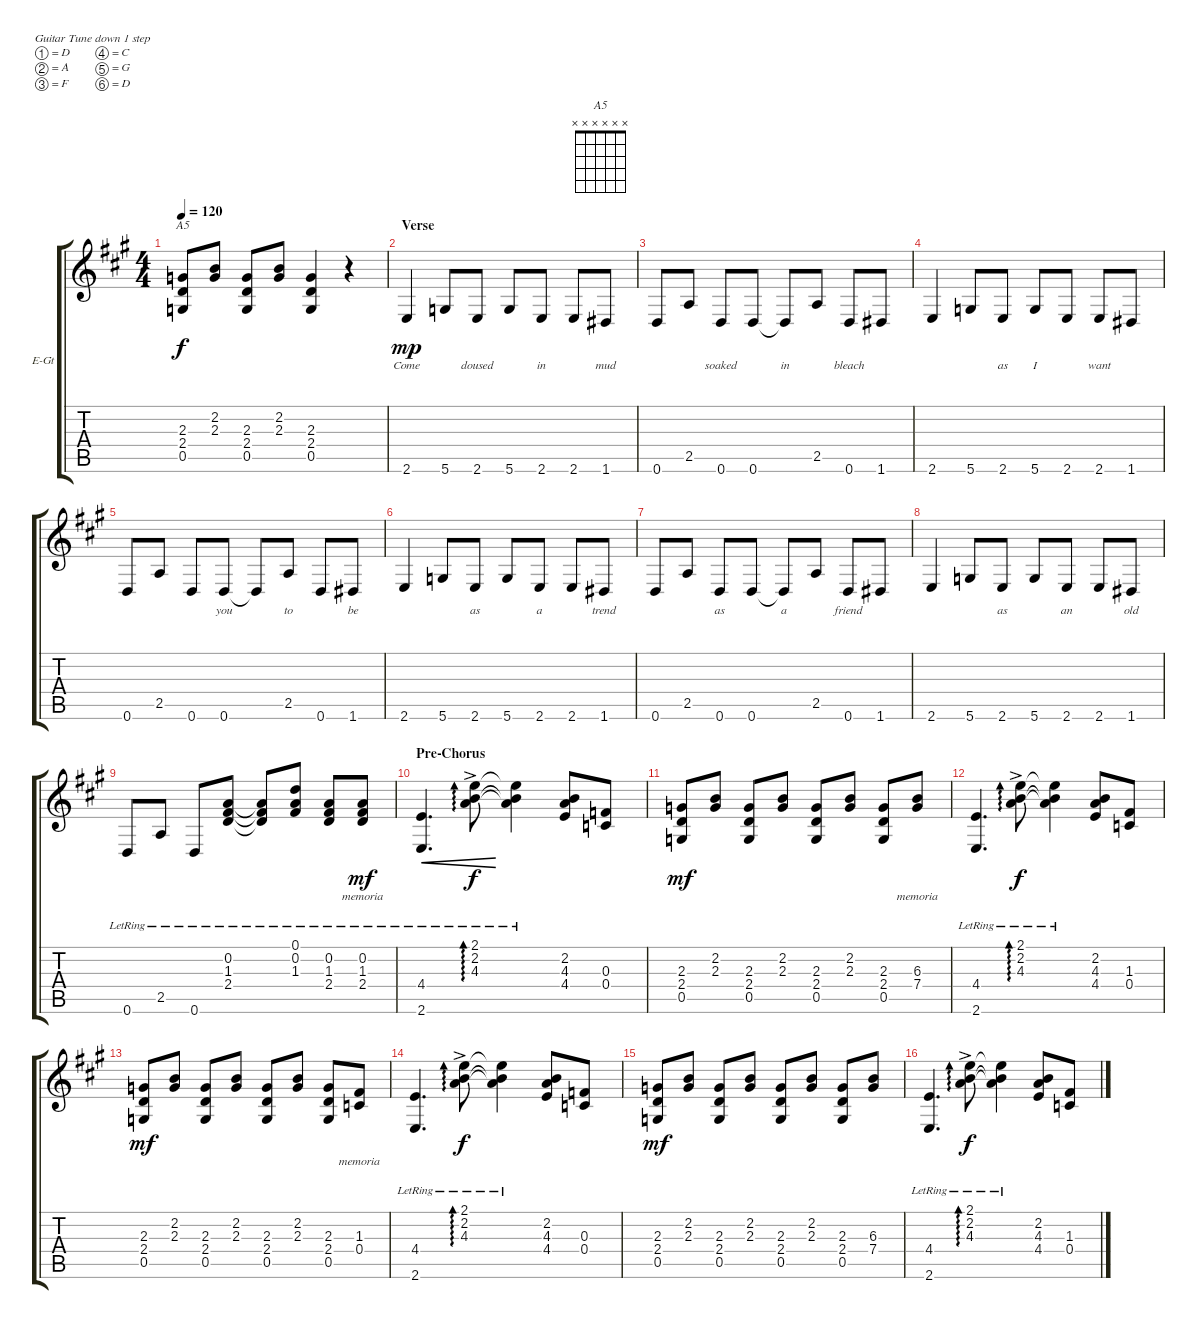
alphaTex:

\defaultSystemsLayout 4
\bracketExtendMode groupsimilarinstruments
\firstSystemTrackNameOrientation horizontal
\otherSystemsTrackNameOrientation horizontal
\track ("Guitar" "E-Gt") {instrument electricguitarclean}
\staff {score tabs}
\tuning (D4 A3 F3 C3 G2 D2)
\chord ("A5" x x x x x x)
\ts (4 4)
\tempo 120
\clef g2
\scale
1.07062
\ks a
(0.5 2.4 2.3).8{ch "A5" lyrics (0 "") lyrics (1 "") lyrics (2 "") lyrics (3 "") lyrics (4 "") dy f} (2.3 2.2).8{lyrics (0 "") lyrics (1 "") lyrics (2 "") lyrics (3 "") lyrics (4 "")} (2.3 2.4 0.5).8{lyrics (0 "") lyrics (1 "") lyrics (2 "") lyrics (3 "") lyrics (4 "")} (2.3 2.2).8{lyrics (0 "") lyrics (1 "") lyrics (2 "") lyrics (3 "") lyrics (4 "")} (0.5 2.4 2.3).4{lyrics (0 "") lyrics (1 "") lyrics (2 "") lyrics (3 "") lyrics (4 "")} r.4 |
\section ("" "Verse")
\scale
0.929382 2.6.4{lyrics (0 "Come") lyrics (1 "") lyrics (2 "") lyrics (3 "") lyrics (4 "") dy mp} 5.6.8{lyrics (0 "") lyrics (1 "") lyrics (2 "") lyrics (3 "") lyrics (4 "")} 2.6.8{lyrics (0 "doused") lyrics (1 "") lyrics (2 "") lyrics (3 "") lyrics (4 "")} 5.6.8{lyrics (0 "") lyrics (1 "") lyrics (2 "") lyrics (3 "") lyrics (4 "")} 2.6.8{lyrics (0 "in") lyrics (1 "") lyrics (2 "") lyrics (3 "") lyrics (4 "")} 2.6.8{lyrics (0 "") lyrics (1 "") lyrics (2 "") lyrics (3 "") lyrics (4 "")} 1.6.8{lyrics (0 "mud") lyrics (1 "") lyrics (2 "") lyrics (3 "") lyrics (4 "")} |
\scale
1.07062 0.6.8{lyrics (0 "") lyrics (1 "") lyrics (2 "") lyrics (3 "") lyrics (4 "")} 2.5.8{lyrics (0 "") lyrics (1 "") lyrics (2 "") lyrics (3 "") lyrics (4 "")} 0.6.8{lyrics (0 "soaked") lyrics (1 "") lyrics (2 "") lyrics (3 "") lyrics (4 "")} 0.6.8{lyrics (0 "") lyrics (1 "") lyrics (2 "") lyrics (3 "") lyrics (4 "")} 0.6{t}.8{lyrics (0 "in") lyrics (1 "") lyrics (2 "") lyrics (3 "") lyrics (4 "")} 2.5.8{lyrics (0 "") lyrics (1 "") lyrics (2 "") lyrics (3 "") lyrics (4 "")} 0.6.8{lyrics (0 "bleach") lyrics (1 "") lyrics (2 "") lyrics (3 "") lyrics (4 "")} 1.6.8{lyrics (0 "") lyrics (1 "") lyrics (2 "") lyrics (3 "") lyrics (4 "")} |
\scale
0.929382 2.6.4{lyrics (0 "") lyrics (1 "") lyrics (2 "") lyrics (3 "") lyrics (4 "")} 5.6.8{lyrics (0 "") lyrics (1 "") lyrics (2 "") lyrics (3 "") lyrics (4 "")} 2.6.8{lyrics (0 "as") lyrics (1 "") lyrics (2 "") lyrics (3 "") lyrics (4 "")} 5.6.8{lyrics (0 "I") lyrics (1 "") lyrics (2 "") lyrics (3 "") lyrics (4 "")} 2.6.8{lyrics (0 "") lyrics (1 "") lyrics (2 "") lyrics (3 "") lyrics (4 "")} 2.6.8{lyrics (0 "want") lyrics (1 "") lyrics (2 "") lyrics (3 "") lyrics (4 "")} 1.6.8{lyrics (0 "") lyrics (1 "") lyrics (2 "") lyrics (3 "") lyrics (4 "")} |
\scale
1.07062 0.6.8{lyrics (0 "") lyrics (1 "") lyrics (2 "") lyrics (3 "") lyrics (4 "")} 2.5.8{lyrics (0 "") lyrics (1 "") lyrics (2 "") lyrics (3 "") lyrics (4 "")} 0.6.8{lyrics (0 "") lyrics (1 "") lyrics (2 "") lyrics (3 "") lyrics (4 "")} 0.6.8{lyrics (0 "you") lyrics (1 "") lyrics (2 "") lyrics (3 "") lyrics (4 "")} 0.6{t}.8{lyrics (0 "") lyrics (1 "") lyrics (2 "") lyrics (3 "") lyrics (4 "")} 2.5.8{lyrics (0 "to") lyrics (1 "") lyrics (2 "") lyrics (3 "") lyrics (4 "")} 0.6.8{lyrics (0 "") lyrics (1 "") lyrics (2 "") lyrics (3 "") lyrics (4 "")} 1.6.8{lyrics (0 "be") lyrics (1 "") lyrics (2 "") lyrics (3 "") lyrics (4 "")} |
\scale
0.929382 2.6.4{lyrics (0 "") lyrics (1 "") lyrics (2 "") lyrics (3 "") lyrics (4 "")} 5.6.8{lyrics (0 "") lyrics (1 "") lyrics (2 "") lyrics (3 "") lyrics (4 "")} 2.6.8{lyrics (0 "as") lyrics (1 "") lyrics (2 "") lyrics (3 "") lyrics (4 "")} 5.6.8{lyrics (0 "") lyrics (1 "") lyrics (2 "") lyrics (3 "") lyrics (4 "")} 2.6.8{lyrics (0 "a") lyrics (1 "") lyrics (2 "") lyrics (3 "") lyrics (4 "")} 2.6.8{lyrics (0 "") lyrics (1 "") lyrics (2 "") lyrics (3 "") lyrics (4 "")} 1.6.8{lyrics (0 "trend") lyrics (1 "") lyrics (2 "") lyrics (3 "") lyrics (4 "")} |
\scale
1.07062 0.6.8{lyrics (0 "") lyrics (1 "") lyrics (2 "") lyrics (3 "") lyrics (4 "")} 2.5.8{lyrics (0 "") lyrics (1 "") lyrics (2 "") lyrics (3 "") lyrics (4 "")} 0.6.8{lyrics (0 "as") lyrics (1 "") lyrics (2 "") lyrics (3 "") lyrics (4 "")} 0.6.8{lyrics (0 "") lyrics (1 "") lyrics (2 "") lyrics (3 "") lyrics (4 "")} 0.6{t}.8{lyrics (0 "a") lyrics (1 "") lyrics (2 "") lyrics (3 "") lyrics (4 "")} 2.5.8{lyrics (0 "") lyrics (1 "") lyrics (2 "") lyrics (3 "") lyrics (4 "")} 0.6.8{lyrics (0 "friend") lyrics (1 "") lyrics (2 "") lyrics (3 "") lyrics (4 "")} 1.6.8{lyrics (0 "") lyrics (1 "") lyrics (2 "") lyrics (3 "") lyrics (4 "")} |
\scale
0.929382 2.6.4{lyrics (0 "") lyrics (1 "") lyrics (2 "") lyrics (3 "") lyrics (4 "")} 5.6.8{lyrics (0 "") lyrics (1 "") lyrics (2 "") lyrics (3 "") lyrics (4 "")} 2.6.8{lyrics (0 "as") lyrics (1 "") lyrics (2 "") lyrics (3 "") lyrics (4 "")} 5.6.8{lyrics (0 "") lyrics (1 "") lyrics (2 "") lyrics (3 "") lyrics (4 "")} 2.6.8{lyrics (0 "an") lyrics (1 "") lyrics (2 "") lyrics (3 "") lyrics (4 "")} 2.6.8{lyrics (0 "") lyrics (1 "") lyrics (2 "") lyrics (3 "") lyrics (4 "")} 1.6.8{lyrics (0 "old") lyrics (1 "") lyrics (2 "") lyrics (3 "") lyrics (4 "")} |
\scale
1.07062 0.6{lr}.8{lyrics (0 "") lyrics (1 "") lyrics (2 "") lyrics (3 "") lyrics (4 "")} 2.5{lr}.8{lyrics (0 "") lyrics (1 "") lyrics (2 "") lyrics (3 "") lyrics (4 "")} 0.6{lr}.8{lyrics (0 "") lyrics (1 "") lyrics (2 "") lyrics (3 "") lyrics (4 "")} (2.4{lr} 1.3{lr} 0.2{lr}).8{lyrics (0 "") lyrics (1 "") lyrics (2 "") lyrics (3 "") lyrics (4 "")} (2.4{lr t} 1.3{lr t} 0.2{lr t}).8{lyrics (0 "") lyrics (1 "") lyrics (2 "") lyrics (3 "") lyrics (4 "")} (0.1{lr} 0.2{lr} 1.3{lr}).8{lyrics (0 "") lyrics (1 "") lyrics (2 "") lyrics (3 "") lyrics (4 "")} (2.4{lr} 1.3{lr} 0.2{lr}).8{lyrics (0 "") lyrics (1 "") lyrics (2 "") lyrics (3 "") lyrics (4 "")} (2.4{lr} 1.3{lr} 0.2{lr}).8{lyrics (0 "memoria") lyrics (1 "") lyrics (2 "") lyrics (3 "") lyrics (4 "") dy mf} |
\section ("" "Pre-Chorus")
\scale
0.929382 (2.6{lr} 4.4{lr}).4{d lyrics (0 "") lyrics (1 "") lyrics (2 "") lyrics (3 "") lyrics (4 "") cre} (2.1{lr} 2.2{lr} 4.3{ac lr}).8{ad 0 lyrics (0 "") lyrics (1 "") lyrics (2 "") lyrics (3 "") lyrics (4 "") cre dy f} (2.1{lr t} 2.2{lr t} 4.3{lr t}).4{lyrics (0 "") lyrics (1 "") lyrics (2 "") lyrics (3 "") lyrics (4 "")} (2.2 4.3 4.4).8{lyrics (0 "") lyrics (1 "") lyrics (2 "") lyrics (3 "") lyrics (4 "")} (0.4 0.3).8{lyrics (0 "") lyrics (1 "") lyrics (2 "") lyrics (3 "") lyrics (4 "")} |
\scale
1.07062 (0.5 2.4 2.3).8{lyrics (0 "") lyrics (1 "") lyrics (2 "") lyrics (3 "") lyrics (4 "") dy mf} (2.3 2.2).8{lyrics (0 "") lyrics (1 "") lyrics (2 "") lyrics (3 "") lyrics (4 "")} (2.3 2.4 0.5).8{lyrics (0 "") lyrics (1 "") lyrics (2 "") lyrics (3 "") lyrics (4 "")} (2.3 2.2).8{lyrics (0 "") lyrics (1 "") lyrics (2 "") lyrics (3 "") lyrics (4 "")} (0.5 2.4 2.3).8{lyrics (0 "") lyrics (1 "") lyrics (2 "") lyrics (3 "") lyrics (4 "")} (2.3 2.2).8{lyrics (0 "") lyrics (1 "") lyrics (2 "") lyrics (3 "") lyrics (4 "")} (2.3 2.4 0.5).8{lyrics (0 "") lyrics (1 "") lyrics (2 "") lyrics (3 "") lyrics (4 "")} (7.4 6.3).8{lyrics (0 "memoria") lyrics (1 "") lyrics (2 "") lyrics (3 "") lyrics (4 "")} |
\scale
0.929382 (2.6{lr} 4.4{lr}).4{d lyrics (0 "") lyrics (1 "") lyrics (2 "") lyrics (3 "") lyrics (4 "")} (2.1{lr} 2.2{lr} 4.3{ac lr}).8{ad 0 lyrics (0 "") lyrics (1 "") lyrics (2 "") lyrics (3 "") lyrics (4 "") dy f} (2.1{lr t} 2.2{lr t} 4.3{lr t}).4{lyrics (0 "") lyrics (1 "") lyrics (2 "") lyrics (3 "") lyrics (4 "")} (2.2 4.3 4.4).8{lyrics (0 "") lyrics (1 "") lyrics (2 "") lyrics (3 "") lyrics (4 "")} (0.4 1.3).8{lyrics (0 "") lyrics (1 "") lyrics (2 "") lyrics (3 "") lyrics (4 "")} |
\scale
1.07062 (0.5 2.4 2.3).8{lyrics (0 "") lyrics (1 "") lyrics (2 "") lyrics (3 "") lyrics (4 "") dy mf} (2.3 2.2).8{lyrics (0 "") lyrics (1 "") lyrics (2 "") lyrics (3 "") lyrics (4 "")} (2.3 2.4 0.5).8{lyrics (0 "") lyrics (1 "") lyrics (2 "") lyrics (3 "") lyrics (4 "")} (2.3 2.2).8{lyrics (0 "") lyrics (1 "") lyrics (2 "") lyrics (3 "") lyrics (4 "")} (0.5 2.4 2.3).8{lyrics (0 "") lyrics (1 "") lyrics (2 "") lyrics (3 "") lyrics (4 "")} (2.3 2.2).8{lyrics (0 "") lyrics (1 "") lyrics (2 "") lyrics (3 "") lyrics (4 "")} (2.3 2.4 0.5).8{lyrics (0 "") lyrics (1 "") lyrics (2 "") lyrics (3 "") lyrics (4 "")} (0.4 1.3).8{lyrics (0 "memoria") lyrics (1 "") lyrics (2 "") lyrics (3 "") lyrics (4 "")} |
\scale
0.929382 (2.6{lr} 4.4{lr}).4{d lyrics (0 "") lyrics (1 "") lyrics (2 "") lyrics (3 "") lyrics (4 "")} (2.1{lr} 2.2{lr} 4.3{ac lr}).8{ad 0 lyrics (0 "") lyrics (1 "") lyrics (2 "") lyrics (3 "") lyrics (4 "") dy f} (2.1{lr t} 2.2{lr t} 4.3{lr t}).4{lyrics (0 "") lyrics (1 "") lyrics (2 "") lyrics (3 "") lyrics (4 "")} (2.2 4.3 4.4).8{lyrics (0 "") lyrics (1 "") lyrics (2 "") lyrics (3 "") lyrics (4 "")} (0.4 0.3).8{lyrics (0 "") lyrics (1 "") lyrics (2 "") lyrics (3 "") lyrics (4 "")} |
\scale
1.07062 (0.5 2.4 2.3).8{lyrics (0 "") lyrics (1 "") lyrics (2 "") lyrics (3 "") lyrics (4 "") dy mf} (2.3 2.2).8{lyrics (0 "") lyrics (1 "") lyrics (2 "") lyrics (3 "") lyrics (4 "")} (2.3 2.4 0.5).8{lyrics (0 "") lyrics (1 "") lyrics (2 "") lyrics (3 "") lyrics (4 "")} (2.3 2.2).8{lyrics (0 "") lyrics (1 "") lyrics (2 "") lyrics (3 "") lyrics (4 "")} (0.5 2.4 2.3).8{lyrics (0 "") lyrics (1 "") lyrics (2 "") lyrics (3 "") lyrics (4 "")} (2.3 2.2).8{lyrics (0 "") lyrics (1 "") lyrics (2 "") lyrics (3 "") lyrics (4 "")} (2.3 2.4 0.5).8{lyrics (0 "") lyrics (1 "") lyrics (2 "") lyrics (3 "") lyrics (4 "")} (7.4 6.3).8{lyrics (0 "") lyrics (1 "") lyrics (2 "") lyrics (3 "") lyrics (4 "")} |
\scale
0.929382 (2.6{lr} 4.4{lr}).4{d lyrics (0 "") lyrics (1 "") lyrics (2 "") lyrics (3 "") lyrics (4 "")} (2.1{lr} 2.2{lr} 4.3{ac lr}).8{ad 0 lyrics (0 "") lyrics (1 "") lyrics (2 "") lyrics (3 "") lyrics (4 "") dy f} (2.1{lr t} 2.2{lr t} 4.3{lr t}).4{lyrics (0 "") lyrics (1 "") lyrics (2 "") lyrics (3 "") lyrics (4 "")} (2.2 4.3 4.4).8{lyrics (0 "") lyrics (1 "") lyrics (2 "") lyrics (3 "") lyrics (4 "")} (0.4 1.3).8{lyrics (0 "") lyrics (1 "") lyrics (2 "") lyrics (3 "") lyrics (4 "")}
